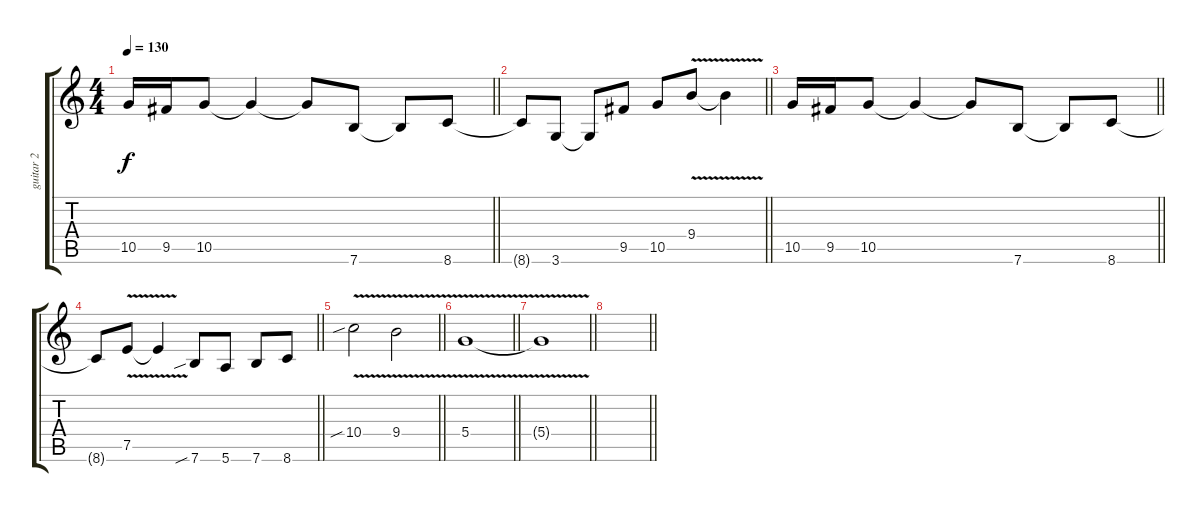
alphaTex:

\track ("guitar 2" "guitar 2") {instrument distortionguitar}
\staff {score tabs}
\tuning (E4 B3 G3 D3 A2 E2) {hide}
\ts (4 4)
\tempo 130
\clef g2
\barLineRight lightlight
\ks c
10.5.16{dy f} 9.5.16 10.5.8 10.5{t}.4 10.5{t}.8 7.6.8 7.6{t}.8 8.6.8 |
\barLineRight lightlight
8.6{t}.8 3.6.8 3.6{t}.8 9.5.8 10.5.8 9.4{v}.8 9.4{t}.4 |
\barLineRight lightlight
10.5.16 9.5.16 10.5.8 10.5{t}.4 10.5{t}.8 7.6.8 7.6{t}.8 8.6.8 |
\barLineRight lightlight
8.6{t}.8 7.5{v}.8 7.5{t}.4 7.6{sib}.8 5.6.8 7.6.8 8.6.8 |
\barLineRight lightlight
10.4{v sib}.2 9.4{v}.2 |
\barLineRight lightlight
5.4{v}.1 |
\barLineRight lightlight
5.4{v t}.1 |
\barLineRight lightlight
